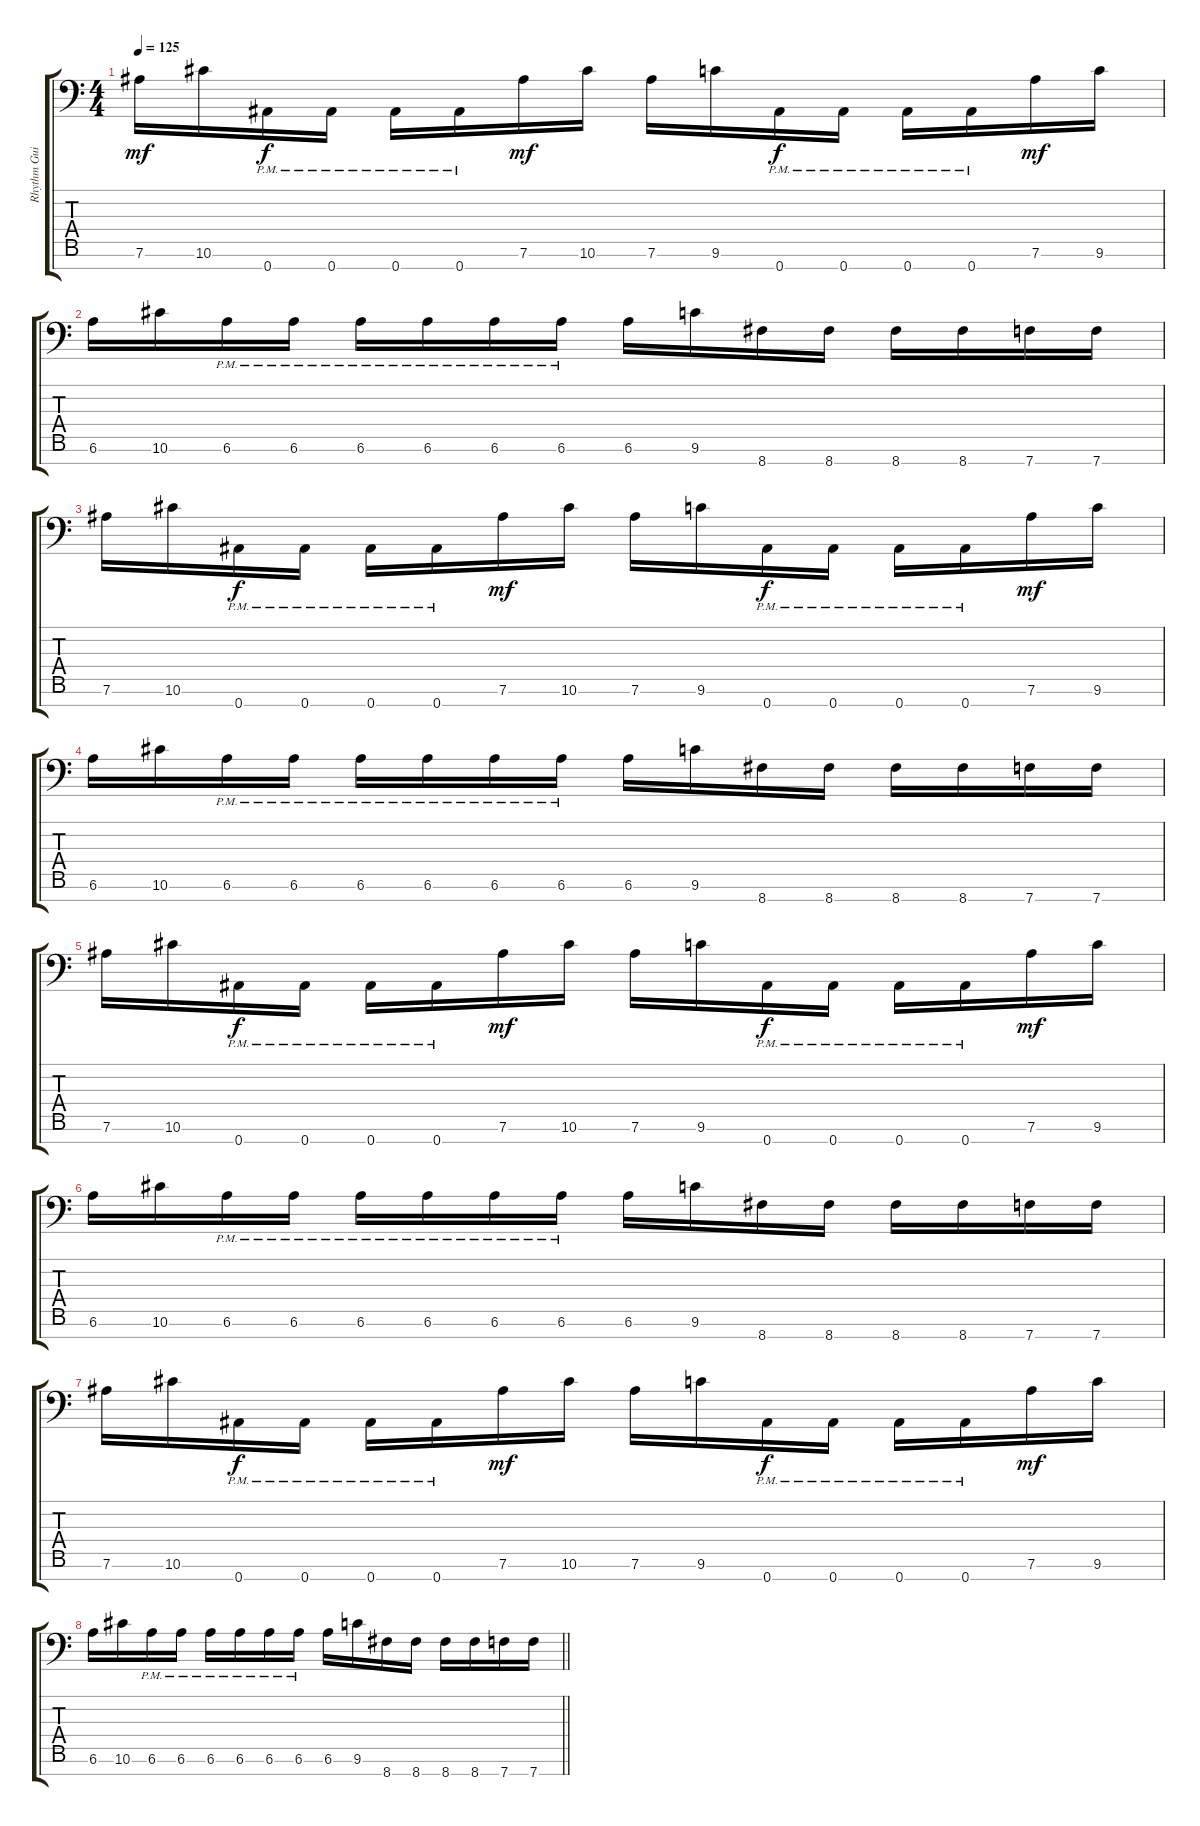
\track ("Rhythm Guitar" "Rhythm Gui") {instrument distortionguitar}
\staff {score tabs}
\tuning (Eb4 Bb3 Gb3 Db3 Ab2 Eb2 Bb1) {hide}
\ts (4 4)
\tempo 125
\clef f4
\ks c
7.6.16{dy mf} 10.6.16 0.7{pm}.16{dy f} 0.7{pm}.16 0.7{pm}.16 0.7{pm}.16 7.6.16{dy mf} 10.6.16 7.6.16 9.6.16 0.7{pm}.16{dy f} 0.7{pm}.16 0.7{pm}.16 0.7{pm}.16 7.6.16{dy mf} 9.6.16 |
6.6.16 10.6.16 6.6{pm}.16 6.6{pm}.16 6.6{pm}.16 6.6{pm}.16 6.6{pm}.16 6.6{pm}.16 6.6.16 9.6.16 8.7.16 8.7.16 8.7.16 8.7.16 7.7.16 7.7.16 |
7.6.16 10.6.16 0.7{pm}.16{dy f} 0.7{pm}.16 0.7{pm}.16 0.7{pm}.16 7.6.16{dy mf} 10.6.16 7.6.16 9.6.16 0.7{pm}.16{dy f} 0.7{pm}.16 0.7{pm}.16 0.7{pm}.16 7.6.16{dy mf} 9.6.16 |
6.6.16 10.6.16 6.6{pm}.16 6.6{pm}.16 6.6{pm}.16 6.6{pm}.16 6.6{pm}.16 6.6{pm}.16 6.6.16 9.6.16 8.7.16 8.7.16 8.7.16 8.7.16 7.7.16 7.7.16 |
7.6.16 10.6.16 0.7{pm}.16{dy f} 0.7{pm}.16 0.7{pm}.16 0.7{pm}.16 7.6.16{dy mf} 10.6.16 7.6.16 9.6.16 0.7{pm}.16{dy f} 0.7{pm}.16 0.7{pm}.16 0.7{pm}.16 7.6.16{dy mf} 9.6.16 |
6.6.16 10.6.16 6.6{pm}.16 6.6{pm}.16 6.6{pm}.16 6.6{pm}.16 6.6{pm}.16 6.6{pm}.16 6.6.16 9.6.16 8.7.16 8.7.16 8.7.16 8.7.16 7.7.16 7.7.16 |
7.6.16 10.6.16 0.7{pm}.16{dy f} 0.7{pm}.16 0.7{pm}.16 0.7{pm}.16 7.6.16{dy mf} 10.6.16 7.6.16 9.6.16 0.7{pm}.16{dy f} 0.7{pm}.16 0.7{pm}.16 0.7{pm}.16 7.6.16{dy mf} 9.6.16 |
\barLineRight lightlight
6.6.16 10.6.16 6.6{pm}.16 6.6{pm}.16 6.6{pm}.16 6.6{pm}.16 6.6{pm}.16 6.6{pm}.16 6.6.16 9.6.16 8.7.16 8.7.16 8.7.16 8.7.16 7.7.16 7.7.16
